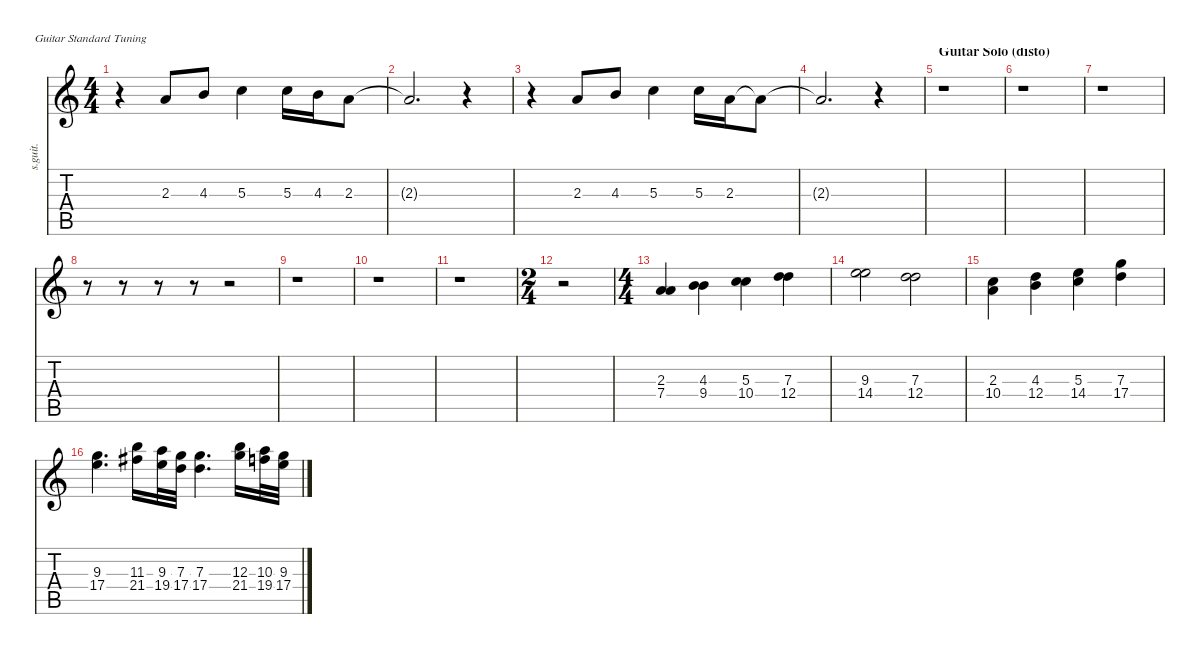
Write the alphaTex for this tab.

\defaultSystemsLayout 4
\hideDynamics
\bracketExtendMode nobrackets
\track ("Horns" "s.guit.") {instrument frenchhorn}
\staff {score tabs}
\tuning (E4 B3 G3 D3 A2 E2)
\displaytranspose 12
\ts (4 4)
\tempo (69 hide)
\clef g2
\ks c
r.4{dy f} 2.3.8{lyrics (0 "") lyrics (1 "") lyrics (2 "") lyrics (3 "") lyrics (4 "") dy mp} 4.3.8{lyrics (0 "") lyrics (1 "") lyrics (2 "") lyrics (3 "") lyrics (4 "")} 5.3.4{lyrics (0 "") lyrics (1 "") lyrics (2 "") lyrics (3 "") lyrics (4 "")} 5.3.16{lyrics (0 "") lyrics (1 "") lyrics (2 "") lyrics (3 "") lyrics (4 "")} 4.3.16{lyrics (0 "") lyrics (1 "") lyrics (2 "") lyrics (3 "") lyrics (4 "")} 2.3.8{lyrics (0 "") lyrics (1 "") lyrics (2 "") lyrics (3 "") lyrics (4 "")} |
2.3{t}.2{d lyrics (0 "") lyrics (1 "") lyrics (2 "") lyrics (3 "") lyrics (4 "")} r.4 |
r.4 2.3.8{lyrics (0 "") lyrics (1 "") lyrics (2 "") lyrics (3 "") lyrics (4 "")} 4.3.8{lyrics (0 "") lyrics (1 "") lyrics (2 "") lyrics (3 "") lyrics (4 "")} 5.3.4{lyrics (0 "") lyrics (1 "") lyrics (2 "") lyrics (3 "") lyrics (4 "")} 5.3.16{lyrics (0 "") lyrics (1 "") lyrics (2 "") lyrics (3 "") lyrics (4 "")} 2.3.16{lyrics (0 "") lyrics (1 "") lyrics (2 "") lyrics (3 "") lyrics (4 "")} 2.3{t}.8{lyrics (0 "") lyrics (1 "") lyrics (2 "") lyrics (3 "") lyrics (4 "")} |
2.3{t}.2{d lyrics (0 "") lyrics (1 "") lyrics (2 "") lyrics (3 "") lyrics (4 "")} r.4 |
\section ("" "Guitar Solo (disto)")
r.1 |
r.1 |
r.1 |
r.8 r.8 r.8 r.8 r.2 |
r.1 |
r.1 |
r.1 |
\ts (2 4)
\beaming (8 2 2 2 2)
r.2 |
\ts (4 4)
\beaming (8 2 2 2 2)
(2.3 7.4).4{lyrics (0 "") lyrics (1 "") lyrics (2 "") lyrics (3 "") lyrics (4 "") dy mf} (4.3 9.4).4{lyrics (0 "") lyrics (1 "") lyrics (2 "") lyrics (3 "") lyrics (4 "")} (5.3 10.4).4{lyrics (0 "") lyrics (1 "") lyrics (2 "") lyrics (3 "") lyrics (4 "")} (7.3 12.4).4{lyrics (0 "") lyrics (1 "") lyrics (2 "") lyrics (3 "") lyrics (4 "")} |
(9.3 14.4).2{lyrics (0 "") lyrics (1 "") lyrics (2 "") lyrics (3 "") lyrics (4 "")} (7.3 12.4).2{lyrics (0 "") lyrics (1 "") lyrics (2 "") lyrics (3 "") lyrics (4 "")} |
(2.3 10.4).4{lyrics (0 "") lyrics (1 "") lyrics (2 "") lyrics (3 "") lyrics (4 "")} (4.3 12.4).4{lyrics (0 "") lyrics (1 "") lyrics (2 "") lyrics (3 "") lyrics (4 "")} (5.3 14.4).4{lyrics (0 "") lyrics (1 "") lyrics (2 "") lyrics (3 "") lyrics (4 "")} (7.3 17.4).4{lyrics (0 "") lyrics (1 "") lyrics (2 "") lyrics (3 "") lyrics (4 "")} |
(9.3 17.4).4{d lyrics (0 "") lyrics (1 "") lyrics (2 "") lyrics (3 "") lyrics (4 "")} (11.3{acc #} 21.4).16{lyrics (0 "") lyrics (1 "") lyrics (2 "") lyrics (3 "") lyrics (4 "")} (9.3 19.4).32{lyrics (0 "") lyrics (1 "") lyrics (2 "") lyrics (3 "") lyrics (4 "")} (7.3 17.4).32{lyrics (0 "") lyrics (1 "") lyrics (2 "") lyrics (3 "") lyrics (4 "")} (7.3 17.4).4{d lyrics (0 "") lyrics (1 "") lyrics (2 "") lyrics (3 "") lyrics (4 "")} (12.3 21.4).16{lyrics (0 "") lyrics (1 "") lyrics (2 "") lyrics (3 "") lyrics (4 "")} (10.3 19.4).32{lyrics (0 "") lyrics (1 "") lyrics (2 "") lyrics (3 "") lyrics (4 "")} (9.3 17.4).32{lyrics (0 "") lyrics (1 "") lyrics (2 "") lyrics (3 "") lyrics (4 "")}
